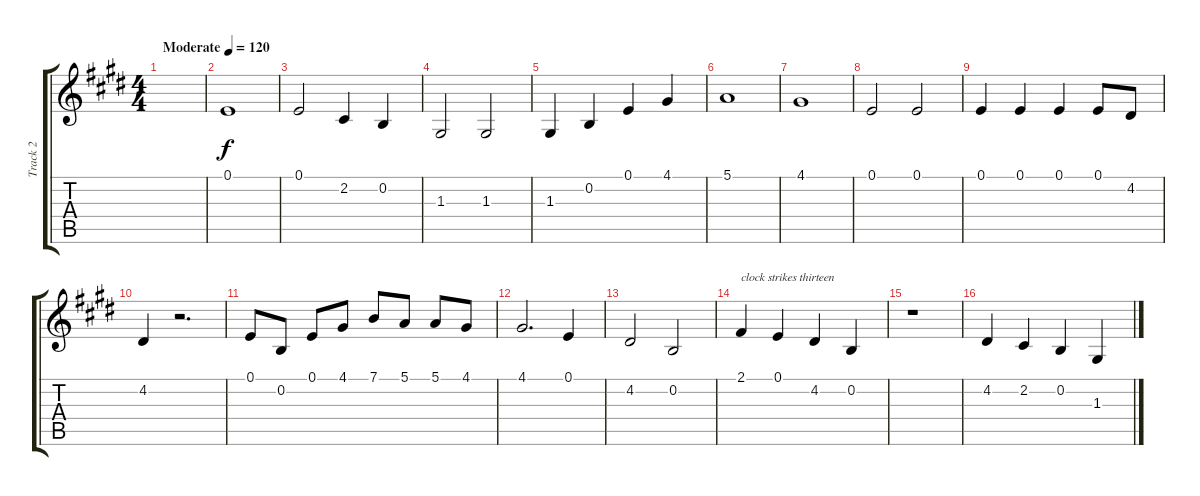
\track ("Track 2" "Track 2") {instrument violin}
\staff {score tabs}
\tuning (E4 B3 G3 D3 A2 E2) {hide}
\ts (4 4)
\tempo (120 "Moderate")
\clef g2
\ks e
|
0.1.1 |
0.1.2 2.2.4 0.2.4 |
1.3.2 1.3.2 |
1.3.4 0.2.4 0.1.4 4.1.4 |
5.1.1 |
4.1.1 |
0.1.2 0.1.2 |
0.1.4 0.1.4 0.1.4 0.1.8 4.2.8 |
4.2.4 r.2{d} |
0.1.8 0.2.8 0.1.8 4.1.8 7.1.8 5.1.8 5.1.8 4.1.8 |
4.1.2{d} 0.1.4 |
4.2.2 0.2.2 |
2.1.4{txt "clock strikes thirteen"} 0.1.4 4.2.4 0.2.4 |
r.1 |
4.2.4 2.2.4 0.2.4 1.3.4
